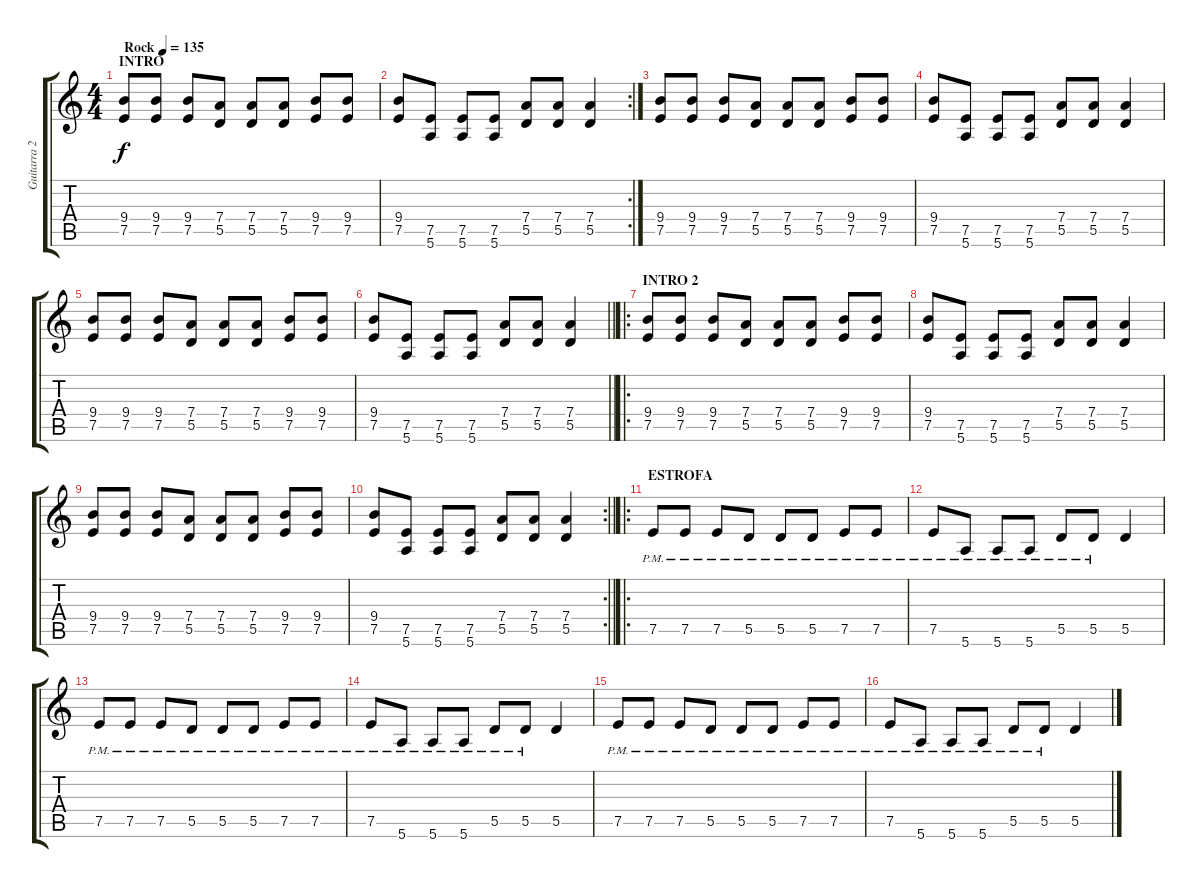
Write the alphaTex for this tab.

\track ("Guitarra 2" "Guitarra 2") {instrument distortionguitar}
\staff {score tabs}
\tuning (E4 B3 G3 D3 A2 E2) {hide}
\ts (4 4)
\section ("" "INTRO")
\tempo (135 "Rock")
\clef g2
\ks c
(9.4 7.5).8{dy f instrument distortionguitar} (9.4 7.5).8 (9.4 7.5).8 (7.4 5.5).8 (7.4 5.5).8 (7.4 5.5).8 (9.4 7.5).8 (9.4 7.5).8 |
\rc 2
(9.4 7.5).8 (7.5 5.6).8 (7.5 5.6).8 (7.5 5.6).8 (7.4 5.5).8 (7.4 5.5).8 (7.4 5.5).4 |
(9.4 7.5).8 (9.4 7.5).8 (9.4 7.5).8 (7.4 5.5).8 (7.4 5.5).8 (7.4 5.5).8 (9.4 7.5).8 (9.4 7.5).8 |
(9.4 7.5).8 (7.5 5.6).8 (7.5 5.6).8 (7.5 5.6).8 (7.4 5.5).8 (7.4 5.5).8 (7.4 5.5).4 |
(9.4 7.5).8 (9.4 7.5).8 (9.4 7.5).8 (7.4 5.5).8 (7.4 5.5).8 (7.4 5.5).8 (9.4 7.5).8 (9.4 7.5).8 |
\barLineRight lightlight
(9.4 7.5).8 (7.5 5.6).8 (7.5 5.6).8 (7.5 5.6).8 (7.4 5.5).8 (7.4 5.5).8 (7.4 5.5).4 |
\ro
\section ("" "INTRO 2")
(9.4 7.5).8 (9.4 7.5).8 (9.4 7.5).8 (7.4 5.5).8 (7.4 5.5).8 (7.4 5.5).8 (9.4 7.5).8 (9.4 7.5).8 |
(9.4 7.5).8 (7.5 5.6).8 (7.5 5.6).8 (7.5 5.6).8 (7.4 5.5).8 (7.4 5.5).8 (7.4 5.5).4 |
(9.4 7.5).8 (9.4 7.5).8 (9.4 7.5).8 (7.4 5.5).8 (7.4 5.5).8 (7.4 5.5).8 (9.4 7.5).8 (9.4 7.5).8 |
\rc 2
\barLineRight lightlight
(9.4 7.5).8 (7.5 5.6).8 (7.5 5.6).8 (7.5 5.6).8 (7.4 5.5).8 (7.4 5.5).8 (7.4 5.5).4 |
\ro
\section ("" "ESTROFA")
7.5{pm}.8 7.5{pm}.8 7.5{pm}.8 5.5{pm}.8 5.5{pm}.8 5.5{pm}.8 7.5{pm}.8 7.5{pm}.8 |
7.5{pm}.8 5.6{pm}.8 5.6{pm}.8 5.6{pm}.8 5.5{pm}.8 5.5{pm}.8 5.5.4 |
7.5{pm}.8 7.5{pm}.8 7.5{pm}.8 5.5{pm}.8 5.5{pm}.8 5.5{pm}.8 7.5{pm}.8 7.5{pm}.8 |
7.5{pm}.8 5.6{pm}.8 5.6{pm}.8 5.6{pm}.8 5.5{pm}.8 5.5{pm}.8 5.5.4 |
7.5{pm}.8 7.5{pm}.8 7.5{pm}.8 5.5{pm}.8 5.5{pm}.8 5.5{pm}.8 7.5{pm}.8 7.5{pm}.8 |
7.5{pm}.8 5.6{pm}.8 5.6{pm}.8 5.6{pm}.8 5.5{pm}.8 5.5{pm}.8 5.5.4
